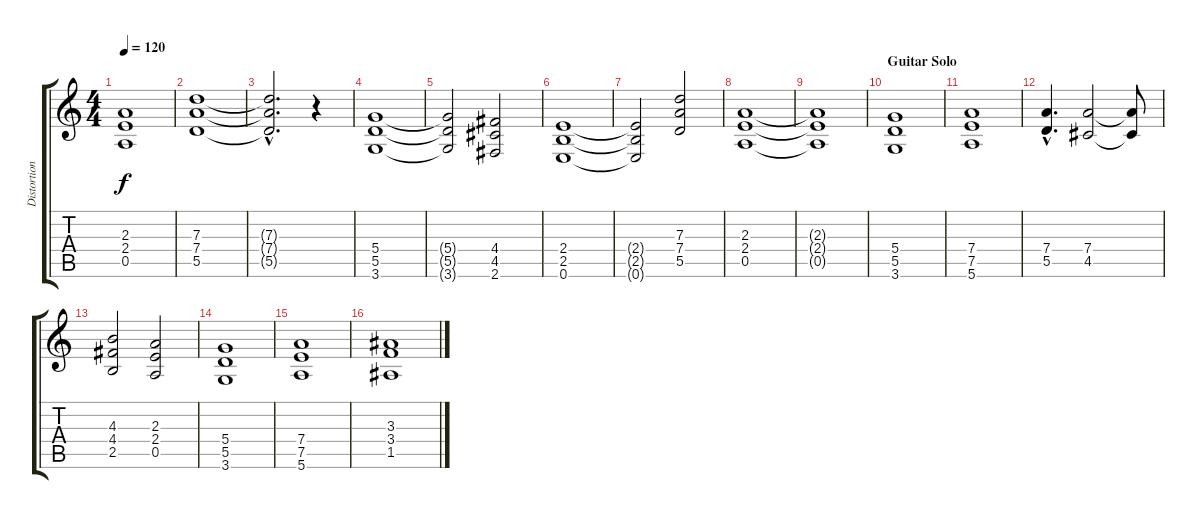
\track ("Distortion" "Distortion") {instrument distortionguitar}
\staff {score tabs}
\tuning (E4 B3 G3 D3 A2 E2) {hide}
\ts (4 4)
\tempo 120
\clef g2
\ks c
(2.3{t} 2.4{t} 0.5{t}).1{dy f} |
(7.3 7.4 5.5).1 |
(7.3{hac t} 7.4{hac t} 5.5{hac t}).2{d} r.4 |
(5.4 5.5 3.6).1 |
(5.4{t} 5.5{t} 3.6{t}).2 (4.4 4.5 2.6).2 |
(2.4 2.5 0.6).1 |
(2.4{t} 2.5{t} 0.6{t}).2 (7.3 7.4 5.5).2 |
(2.3 2.4 0.5).1 |
(2.3{t} 2.4{t} 0.5{t}).1 |
\section ("" "Guitar Solo")
(5.4 5.5 3.6).1 |
(7.4 7.5 5.6).1 |
(7.4{hac} 5.5{hac}).4{d} (7.4 4.5).2 (7.4{t} 4.5{t}).8 |
(4.3 4.4 2.5).2 (2.3 2.4 0.5).2 |
(5.4 5.5 3.6).1 |
(7.4 7.5 5.6).1 |
(3.3 3.4 1.5).1
